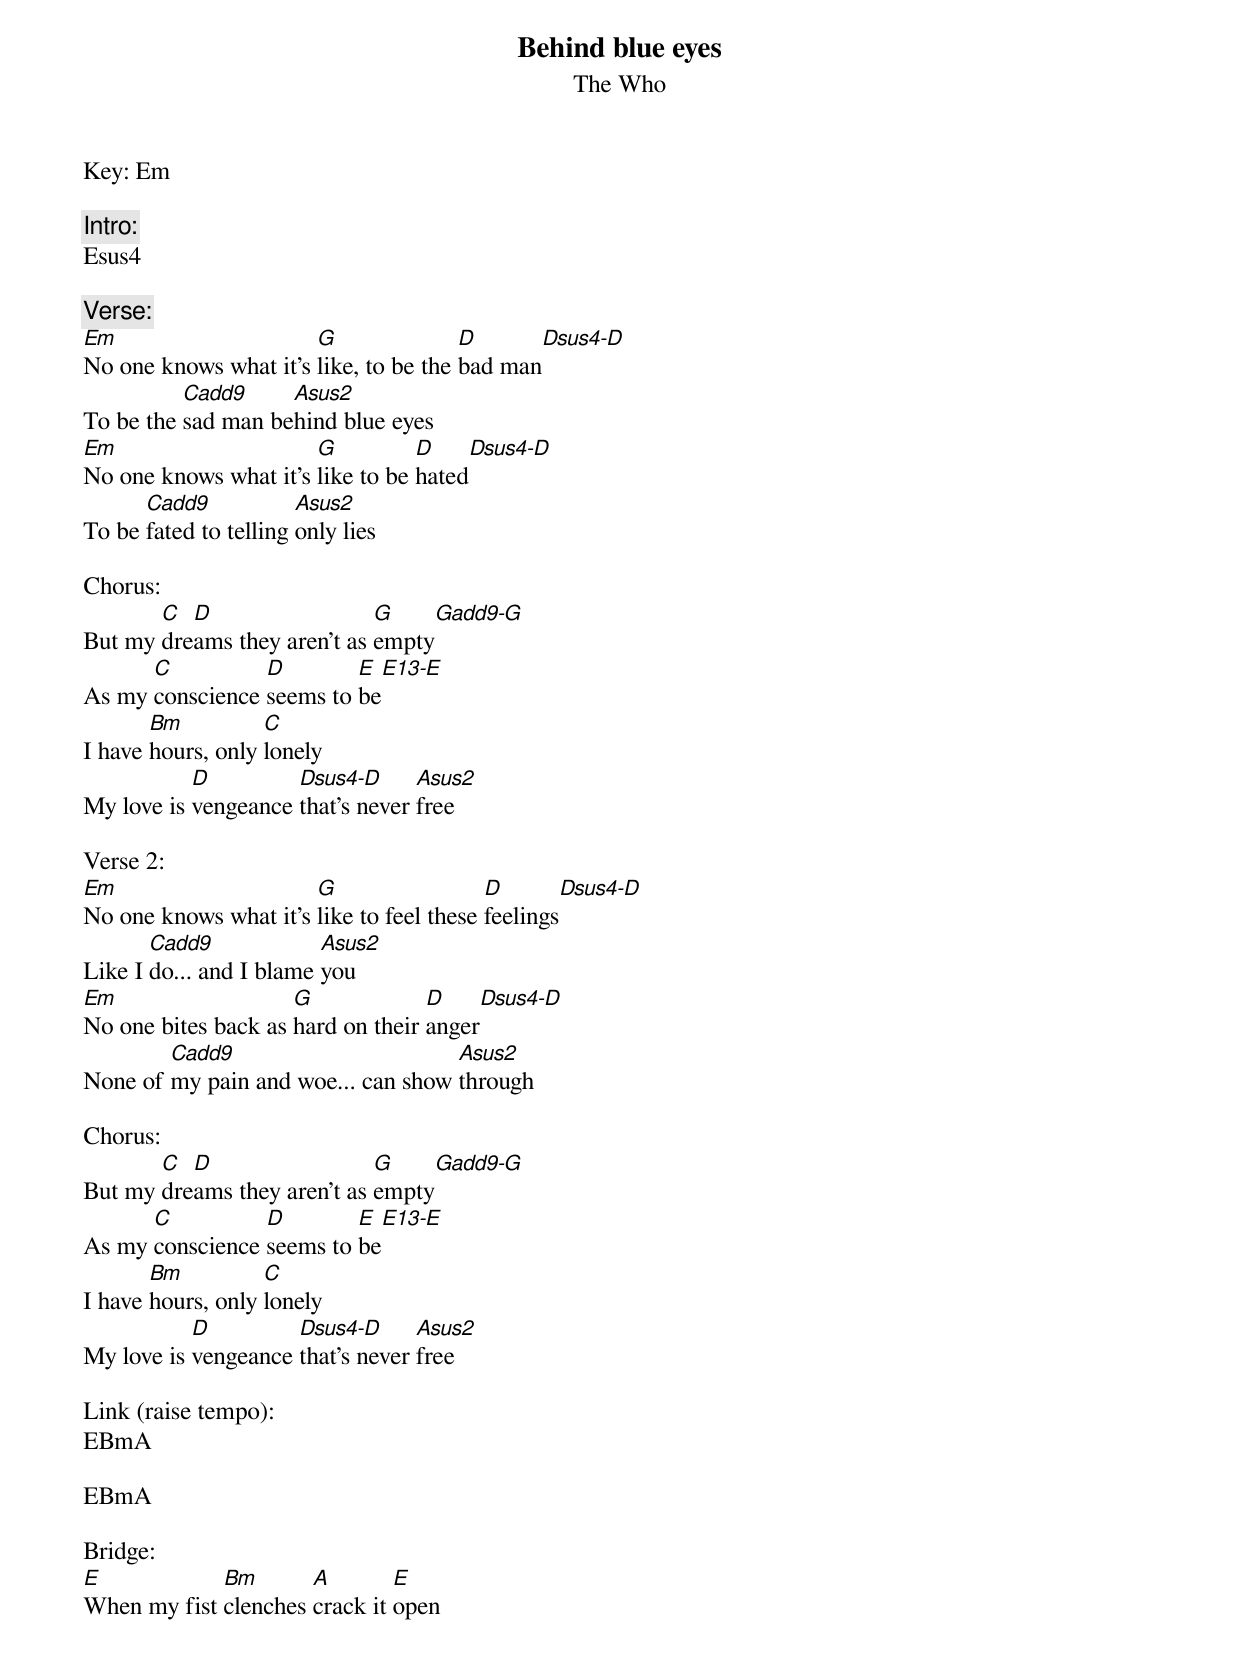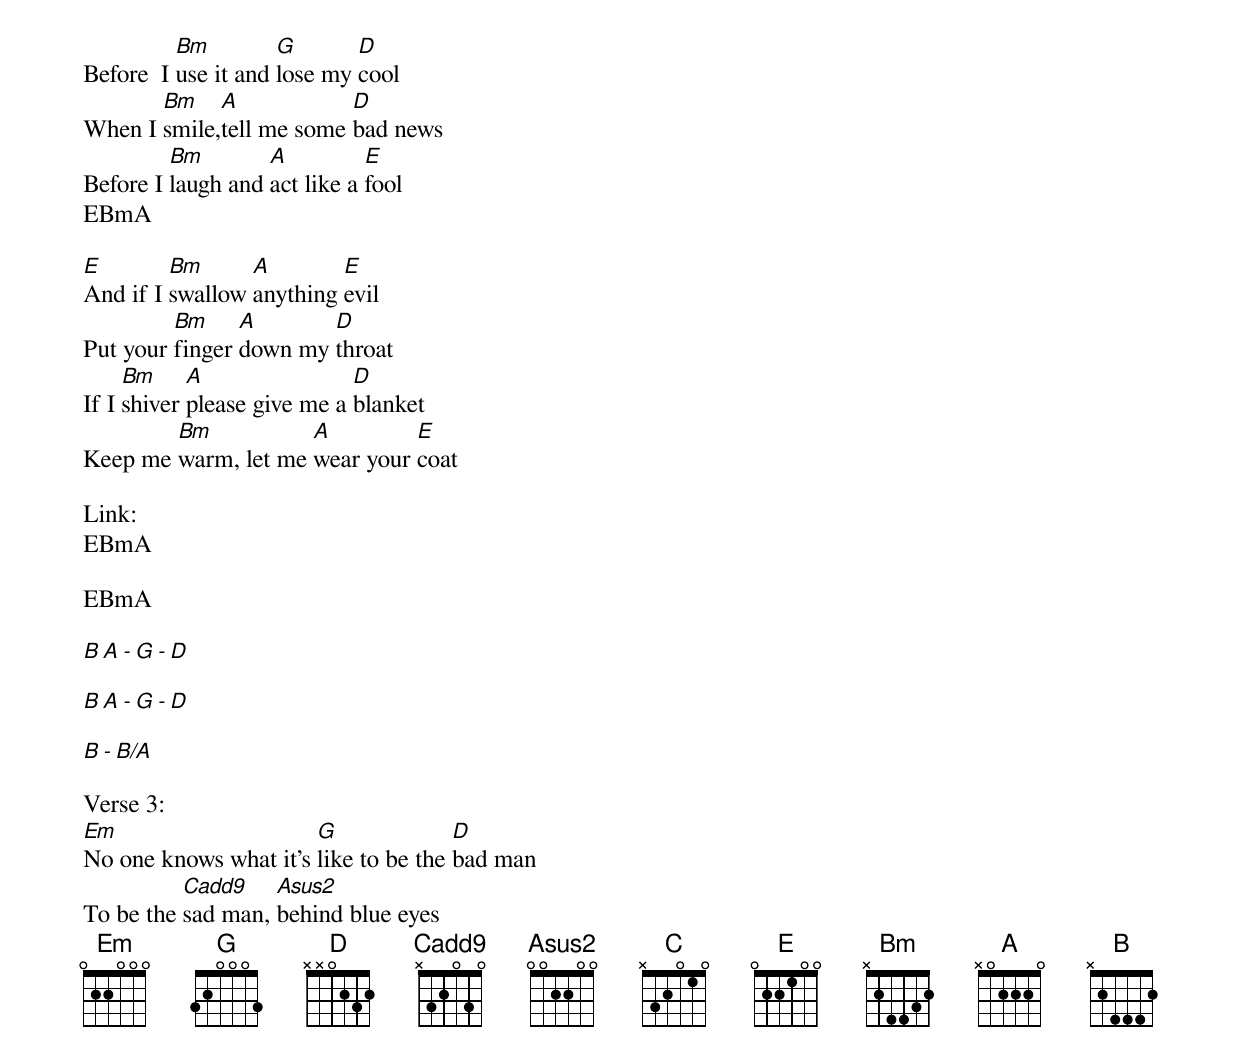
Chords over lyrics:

Behind blue eyes
The Who
Key: Em

Intro:
Esus4

Verse:
Em                     G               D       Dsus4-D
No one knows what it's like, to be the bad man
          Cadd9     Asus2
To be the sad man behind blue eyes
Em                     G          D     Dsus4-D
No one knows what it's like to be hated
      Cadd9            Asus2
To be fated to telling only lies

Chorus:
       C  D                  G     Gadd9-G
But my dreams they aren't as empty
      C          D        E  E13-E
As my conscience seems to be
       Bm          C
I have hours, only lonely
           D         Dsus4-D      Asus2
My love is vengeance that's never free

Verse 2:
Em                     G                  D        Dsus4-D
No one knows what it's like to feel these feelings
       Cadd9             Asus2
Like I do... and I blame you
Em                   G             D     Dsus4-D
No one bites back as hard on their anger
        Cadd9                       Asus2
None of my pain and woe... can show through

Chorus:
       C  D                  G     Gadd9-G
But my dreams they aren't as empty
      C          D        E  E13-E
As my conscience seems to be
       Bm          C
I have hours, only lonely
           D         Dsus4-D      Asus2
My love is vengeance that's never free

Link (raise tempo):
EBmA

EBmA

Bridge:
E            Bm       A        E
When my fist clenches crack it open
          Bm         G       D
Before  I use it and lose my cool
       Bm    A            D
When I smile,tell me some bad news
         Bm        A          E
Before I laugh and act like a fool
EBmA

E        Bm      A        E
And if I swallow anything evil
         Bm     A       D
Put your finger down my throat
     Bm     A                D
If I shiver please give me a blanket
        Bm           A         E
Keep me warm, let me wear your coat

Link:
EBmA

EBmA

B     A - G - D

B     A - G - D

B - B/A

Verse 3:
Em                     G              D
No one knows what it's like to be the bad man
          Cadd9    Asus2
To be the sad man, behind blue eyes
